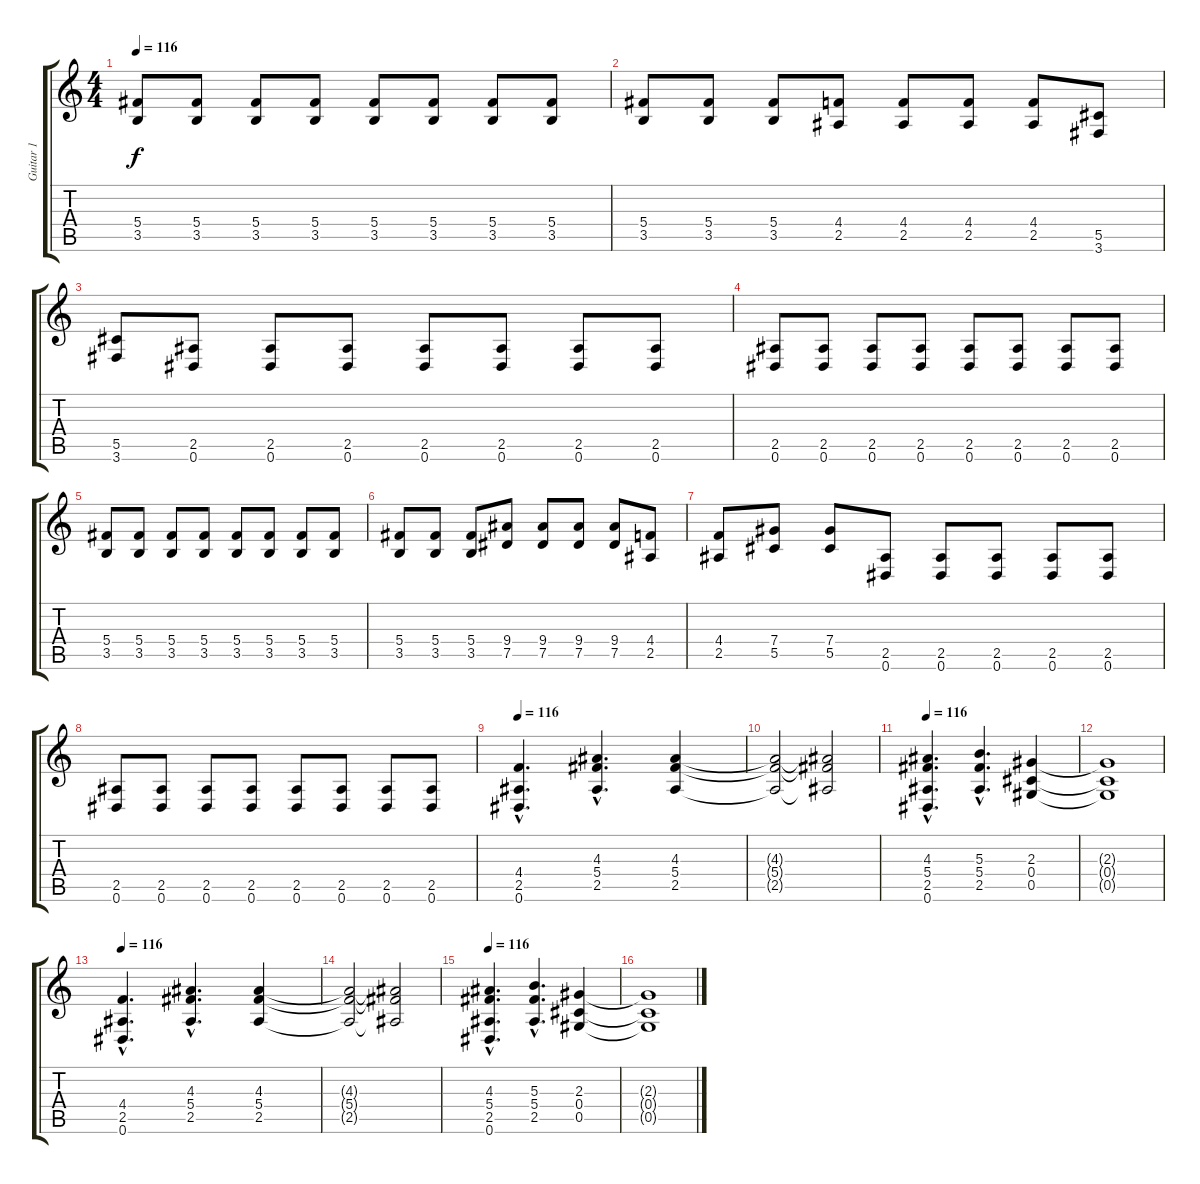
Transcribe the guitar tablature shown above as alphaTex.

\track ("Guitar 1" "Guitar 1") {instrument distortionguitar}
\staff {score tabs}
\tuning (Eb4 Bb3 Gb3 Db3 Ab2 Eb2) {hide}
\ts (4 4)
\tempo 116
\clef g2
\ks c
(5.4 3.5).8{dy f} (5.4 3.5).8 (5.4 3.5).8 (5.4 3.5).8 (5.4 3.5).8 (5.4 3.5).8 (5.4 3.5).8 (5.4 3.5).8 |
(5.4 3.5).8 (5.4 3.5).8 (5.4 3.5).8 (4.4 2.5).8 (4.4 2.5).8 (4.4 2.5).8 (4.4 2.5).8 (5.5 3.6).8 |
(5.5 3.6).8 (2.5 0.6).8 (2.5 0.6).8 (2.5 0.6).8 (2.5 0.6).8 (2.5 0.6).8 (2.5 0.6).8 (2.5 0.6).8 |
(2.5 0.6).8 (2.5 0.6).8 (2.5 0.6).8 (2.5 0.6).8 (2.5 0.6).8 (2.5 0.6).8 (2.5 0.6).8 (2.5 0.6).8 |
(5.4 3.5).8 (5.4 3.5).8 (5.4 3.5).8 (5.4 3.5).8 (5.4 3.5).8 (5.4 3.5).8 (5.4 3.5).8 (5.4 3.5).8 |
(5.4 3.5).8 (5.4 3.5).8 (5.4 3.5).8 (9.4 7.5).8 (9.4 7.5).8 (9.4 7.5).8 (9.4 7.5).8 (4.4 2.5).8 |
(4.4 2.5).8 (7.4 5.5).8 (7.4 5.5).8 (2.5 0.6).8 (2.5 0.6).8 (2.5 0.6).8 (2.5 0.6).8 (2.5 0.6).8 |
(2.5 0.6).8 (2.5 0.6).8 (2.5 0.6).8 (2.5 0.6).8 (2.5 0.6).8 (2.5 0.6).8 (2.5 0.6).8 (2.5 0.6).8 |
\tempo 116
(4.4{hac} 2.5{hac} 0.6{hac}).4{d balance 16 instrument electricguitarclean} (4.3{hac} 5.4{hac} 2.5{hac}).4{d} (4.3 5.4 2.5).4 |
(4.3{t} 5.4{t} 2.5{t}).2 (4.3{t} 5.4{t} 2.5{t}).2 |
\tempo 116
(4.3{hac} 5.4{hac} 2.5{hac} 0.6{hac}).4{d instrument electricguitarclean} (5.3{hac} 5.4{hac} 2.5{hac}).4{d} (2.3 0.4 0.5).4 |
(2.3{t} 0.4{t} 0.5{t}).1 |
\tempo 116
(4.4{hac} 2.5{hac} 0.6{hac}).4{d balance 16 instrument electricguitarclean} (4.3{hac} 5.4{hac} 2.5{hac}).4{d} (4.3 5.4 2.5).4 |
(4.3{t} 5.4{t} 2.5{t}).2 (4.3{t} 5.4{t} 2.5{t}).2 |
\tempo 116
(4.3{hac} 5.4{hac} 2.5{hac} 0.6{hac}).4{d instrument electricguitarclean} (5.3{hac} 5.4{hac} 2.5{hac}).4{d} (2.3 0.4 0.5).4 |
(2.3{t} 0.4{t} 0.5{t}).1
